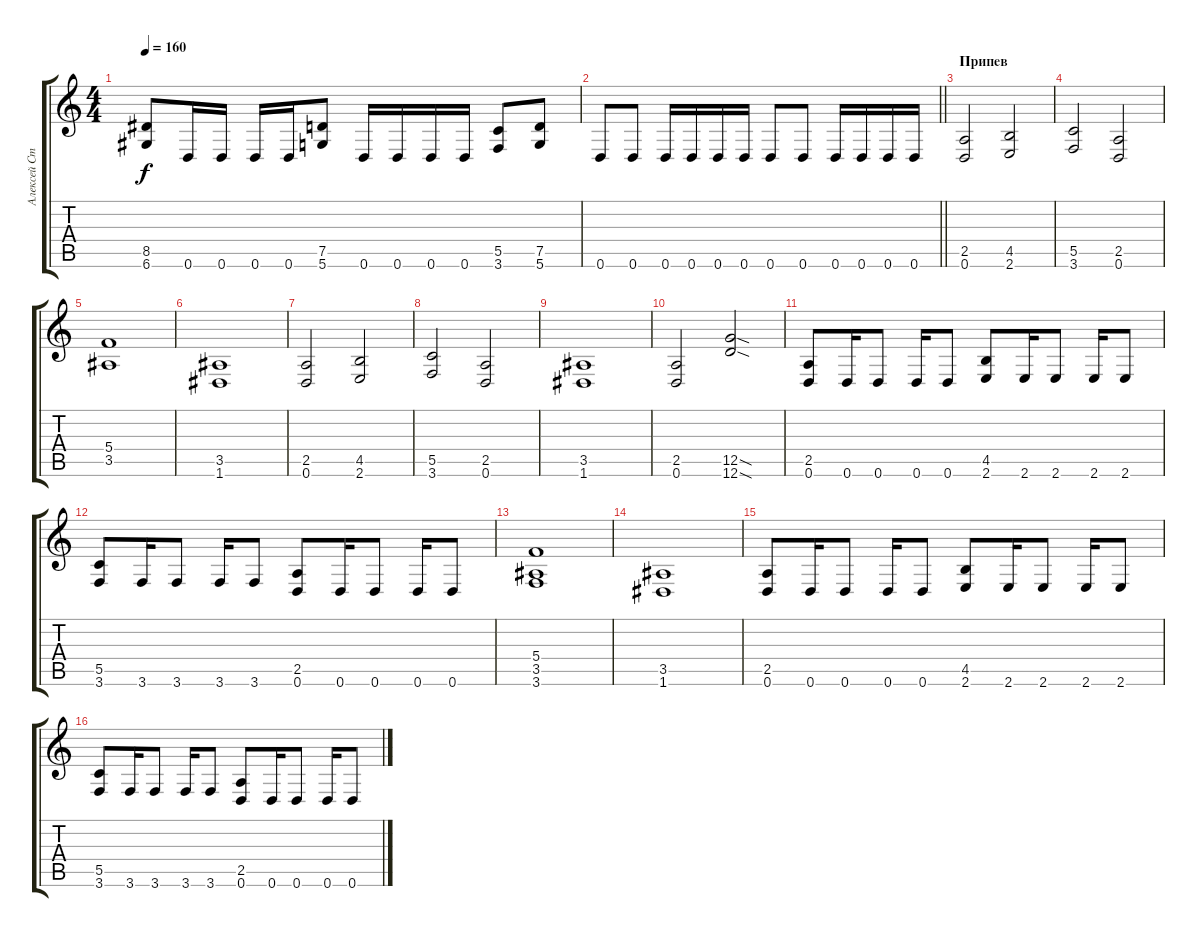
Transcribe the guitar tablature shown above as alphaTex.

\track ("Алексей Страйк" "Алексей Ст") {instrument distortionguitar}
\staff {score tabs}
\tuning (D4 A3 F3 C3 G2 D2) {hide}
\ts (4 4)
\tempo 160
\clef g2
\ks c
(8.5 6.6).8{dy f} 0.6.16 0.6.16 0.6.16 0.6.16 (7.5 5.6).8 0.6.16 0.6.16 0.6.16 0.6.16 (5.5 3.6).8 (7.5 5.6).8 |
\barLineRight lightlight
0.6.8 0.6.8 0.6.16 0.6.16 0.6.16 0.6.16 0.6.8 0.6.8 0.6.16 0.6.16 0.6.16 0.6.16 |
\section ("" "Припев")
(2.5 0.6).2 (4.5 2.6).2 |
(5.5 3.6).2 (2.5 0.6).2 |
(5.4 3.5).1 |
(3.5 1.6).1 |
(2.5 0.6).2 (4.5 2.6).2 |
(5.5 3.6).2 (2.5 0.6).2 |
(3.5 1.6).1 |
(2.5 0.6).2 (12.5{sod} 12.6{sod}).2 |
(2.5 0.6).8 0.6.16 0.6.8 0.6.16 0.6.8 (4.5 2.6).8 2.6.16 2.6.8 2.6.16 2.6.8 |
(5.5 3.6).8 3.6.16 3.6.8 3.6.16 3.6.8 (2.5 0.6).8 0.6.16 0.6.8 0.6.16 0.6.8 |
(5.4 3.5 3.6).1 |
(3.5 1.6).1 |
(2.5 0.6).8 0.6.16 0.6.8 0.6.16 0.6.8 (4.5 2.6).8 2.6.16 2.6.8 2.6.16 2.6.8 |
(5.5 3.6).8 3.6.16 3.6.8 3.6.16 3.6.8 (2.5 0.6).8 0.6.16 0.6.8 0.6.16 0.6.8
